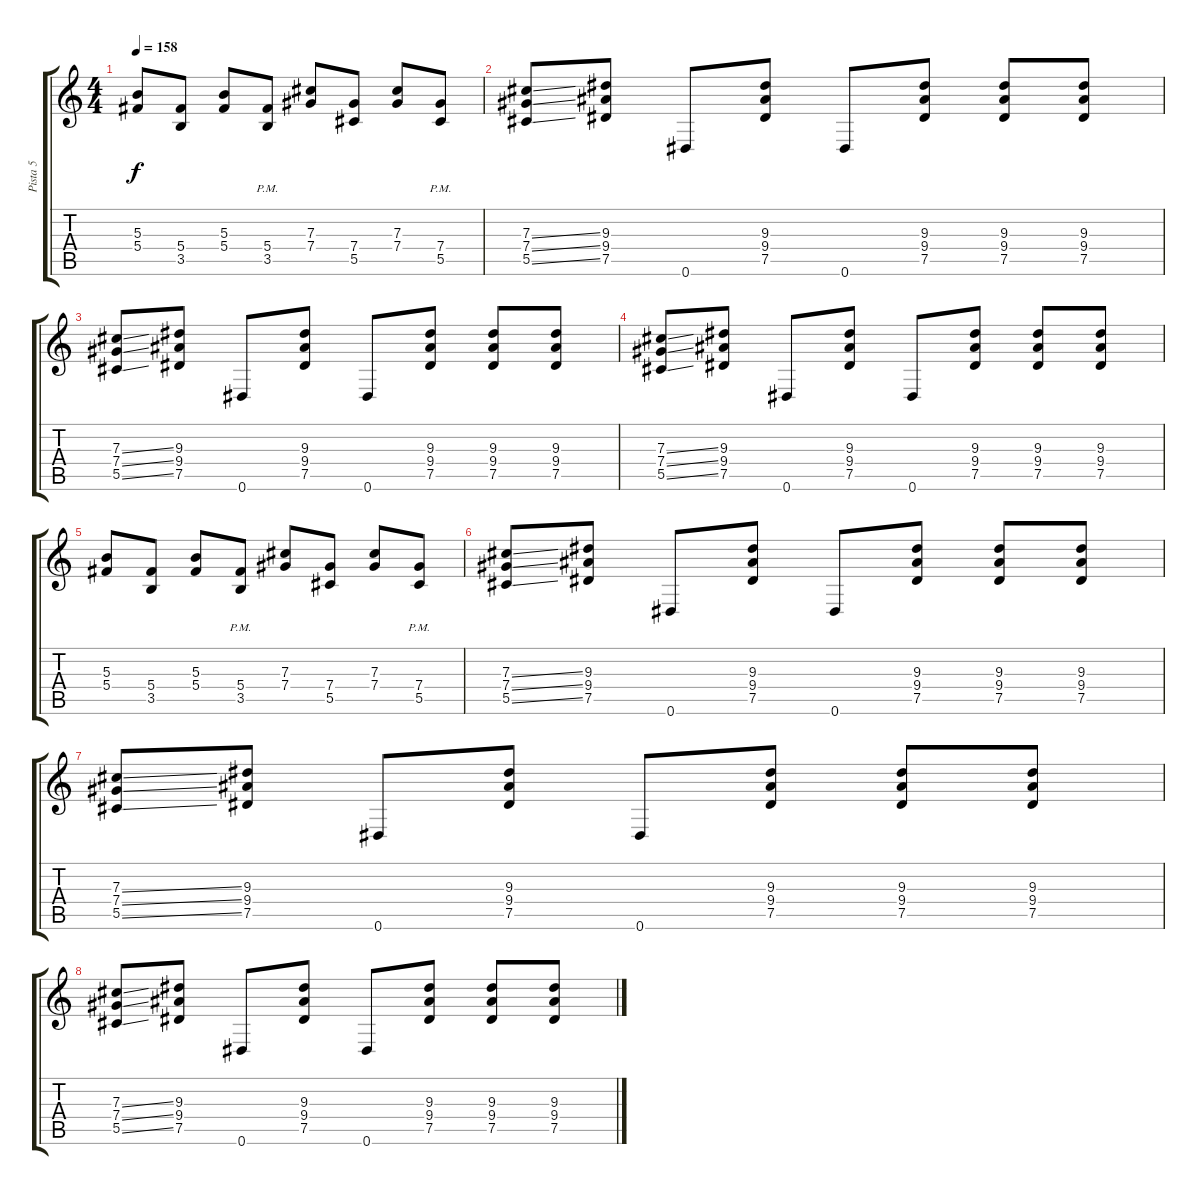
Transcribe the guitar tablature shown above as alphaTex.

\track ("Pista 5" "Pista 5") {instrument overdrivenguitar}
\staff {score tabs}
\tuning (Eb4 Bb3 Gb3 Db3 Ab2 Eb2) {hide}
\ts (4 4)
\tempo 158
\clef g2
\ks c
(5.3 5.4).8{dy f} (5.4 3.5).8 (5.3 5.4).8 (5.4{pm} 3.5{pm}).8 (7.3 7.4).8 (7.4 5.5).8 (7.3 7.4).8 (7.4{pm} 5.5{pm}).8 |
(7.3{ss} 7.4{ss} 5.5{ss}).8 (9.3 9.4 7.5).8 0.6.8 (9.3 9.4 7.5).8 0.6.8 (9.3 9.4 7.5).8 (9.3 9.4 7.5).8 (9.3 9.4 7.5).8 |
(7.3{ss} 7.4{ss} 5.5{ss}).8 (9.3 9.4 7.5).8 0.6.8 (9.3 9.4 7.5).8 0.6.8 (9.3 9.4 7.5).8 (9.3 9.4 7.5).8 (9.3 9.4 7.5).8 |
(7.3{ss} 7.4{ss} 5.5{ss}).8 (9.3 9.4 7.5).8 0.6.8 (9.3 9.4 7.5).8 0.6.8 (9.3 9.4 7.5).8 (9.3 9.4 7.5).8 (9.3 9.4 7.5).8 |
(5.3 5.4).8 (5.4 3.5).8 (5.3 5.4).8 (5.4{pm} 3.5{pm}).8 (7.3 7.4).8 (7.4 5.5).8 (7.3 7.4).8 (7.4{pm} 5.5{pm}).8 |
(7.3{ss} 7.4{ss} 5.5{ss}).8 (9.3 9.4 7.5).8 0.6.8 (9.3 9.4 7.5).8 0.6.8 (9.3 9.4 7.5).8 (9.3 9.4 7.5).8 (9.3 9.4 7.5).8 |
(7.3{ss} 7.4{ss} 5.5{ss}).8 (9.3 9.4 7.5).8 0.6.8 (9.3 9.4 7.5).8 0.6.8 (9.3 9.4 7.5).8 (9.3 9.4 7.5).8 (9.3 9.4 7.5).8 |
(7.3{ss} 7.4{ss} 5.5{ss}).8 (9.3 9.4 7.5).8 0.6.8 (9.3 9.4 7.5).8 0.6.8 (9.3 9.4 7.5).8 (9.3 9.4 7.5).8 (9.3 9.4 7.5).8
